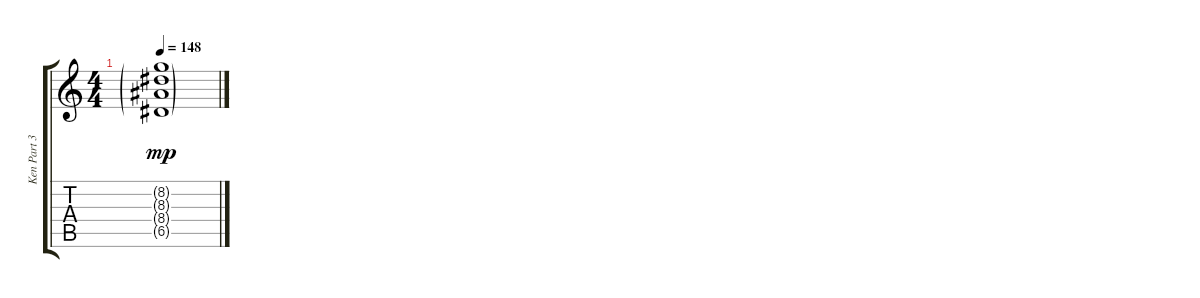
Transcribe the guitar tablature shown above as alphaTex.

\track ("Ken Part 3" "Ken Part 3") {instrument distortionguitar}
\staff {score tabs}
\tuning (E4 B3 G3 D3 A2 E2) {hide}
\ts (4 4)
\tempo 148
\clef g2
\ks c
(8.2{g} 8.3{g} 8.4{g} 6.5{g}).1{dy mp}
